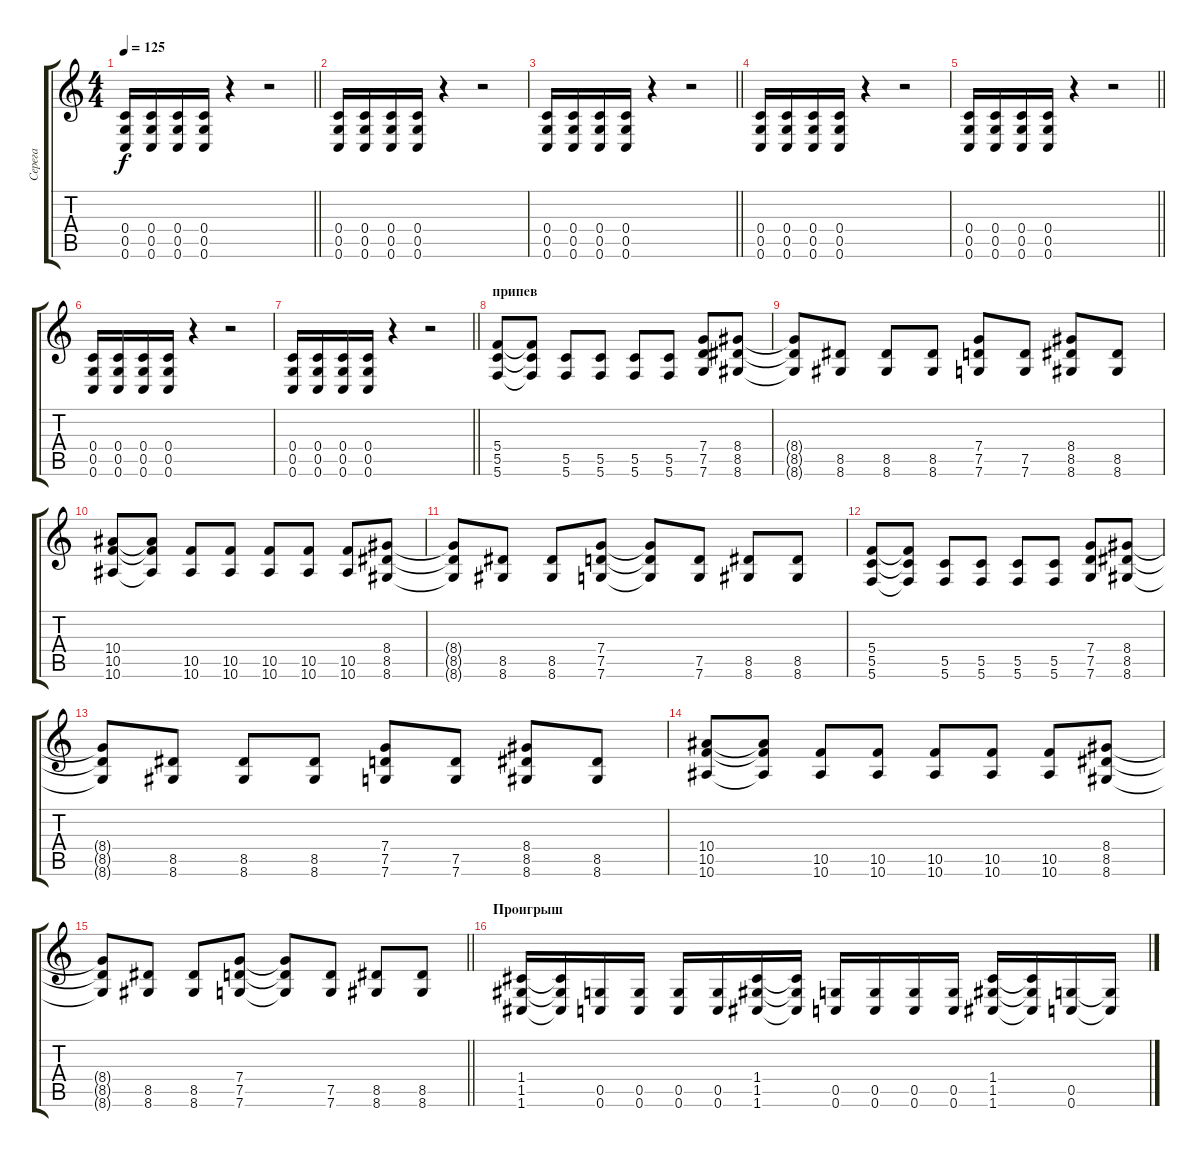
\track ("Серега" "Серега") {instrument distortionguitar}
\staff {score tabs}
\tuning (D4 A3 F3 C3 G2 C2) {hide}
\ts (4 4)
\tempo 125
\clef g2
\barLineRight lightlight
\ks c
(0.4 0.5 0.6).16{dy f} (0.4 0.5 0.6).16 (0.4 0.5 0.6).16 (0.4 0.5 0.6).16 r.4 r.2 |
(0.4 0.5 0.6).16 (0.4 0.5 0.6).16 (0.4 0.5 0.6).16 (0.4 0.5 0.6).16 r.4 r.2 |
\barLineRight lightlight
(0.4 0.5 0.6).16 (0.4 0.5 0.6).16 (0.4 0.5 0.6).16 (0.4 0.5 0.6).16 r.4 r.2 |
(0.4 0.5 0.6).16 (0.4 0.5 0.6).16 (0.4 0.5 0.6).16 (0.4 0.5 0.6).16 r.4 r.2 |
\barLineRight lightlight
(0.4 0.5 0.6).16 (0.4 0.5 0.6).16 (0.4 0.5 0.6).16 (0.4 0.5 0.6).16 r.4 r.2 |
(0.4 0.5 0.6).16 (0.4 0.5 0.6).16 (0.4 0.5 0.6).16 (0.4 0.5 0.6).16 r.4 r.2 |
\barLineRight lightlight
(0.4 0.5 0.6).16 (0.4 0.5 0.6).16 (0.4 0.5 0.6).16 (0.4 0.5 0.6).16 r.4 r.2 |
\section ("" "припев")
(5.4 5.5 5.6).8 (5.4{t} 5.5{t} 5.6{t}).8 (5.5 5.6).8 (5.5 5.6).8 (5.5 5.6).8 (5.5 5.6).8 (7.4 7.5 7.6).8 (8.4 8.5 8.6).8 |
(8.4{t} 8.5{t} 8.6{t}).8 (8.5 8.6).8 (8.5 8.6).8 (8.5 8.6).8 (7.4 7.5 7.6).8 (7.5 7.6).8 (8.4 8.5 8.6).8 (8.5 8.6).8 |
(10.4 10.5 10.6).8 (10.4{t} 10.5{t} 10.6{t}).8 (10.5 10.6).8 (10.5 10.6).8 (10.5 10.6).8 (10.5 10.6).8 (10.5 10.6).8 (8.4 8.5 8.6).8 |
(8.4{t} 8.5{t} 8.6{t}).8 (8.5 8.6).8 (8.5 8.6).8 (7.4 7.5 7.6).8 (7.4{t} 7.5{t} 7.6{t}).8 (7.5 7.6).8 (8.5 8.6).8 (8.5 8.6).8 |
(5.4 5.5 5.6).8 (5.4{t} 5.5{t} 5.6{t}).8 (5.5 5.6).8 (5.5 5.6).8 (5.5 5.6).8 (5.5 5.6).8 (7.4 7.5 7.6).8 (8.4 8.5 8.6).8 |
(8.4{t} 8.5{t} 8.6{t}).8 (8.5 8.6).8 (8.5 8.6).8 (8.5 8.6).8 (7.4 7.5 7.6).8 (7.5 7.6).8 (8.4 8.5 8.6).8 (8.5 8.6).8 |
(10.4 10.5 10.6).8 (10.4{t} 10.5{t} 10.6{t}).8 (10.5 10.6).8 (10.5 10.6).8 (10.5 10.6).8 (10.5 10.6).8 (10.5 10.6).8 (8.4 8.5 8.6).8 |
\barLineRight lightlight
(8.4{t} 8.5{t} 8.6{t}).8 (8.5 8.6).8 (8.5 8.6).8 (7.4 7.5 7.6).8 (7.4{t} 7.5{t} 7.6{t}).8 (7.5 7.6).8 (8.5 8.6).8 (8.5 8.6).8 |
\section ("" "Проигрыш")
(1.4 1.5 1.6).16 (1.4{t} 1.5{t} 1.6{t}).16 (0.5 0.6).16 (0.5 0.6).16 (0.5 0.6).16 (0.5 0.6).16 (1.4 1.5 1.6).16 (1.4{t} 1.5{t} 1.6{t}).16 (0.5 0.6).16 (0.5 0.6).16 (0.5 0.6).16 (0.5 0.6).16 (1.4 1.5 1.6).16 (1.4{t} 1.5{t} 1.6{t}).16 (0.5 0.6).16 (0.5{t} 0.6{t}).16
